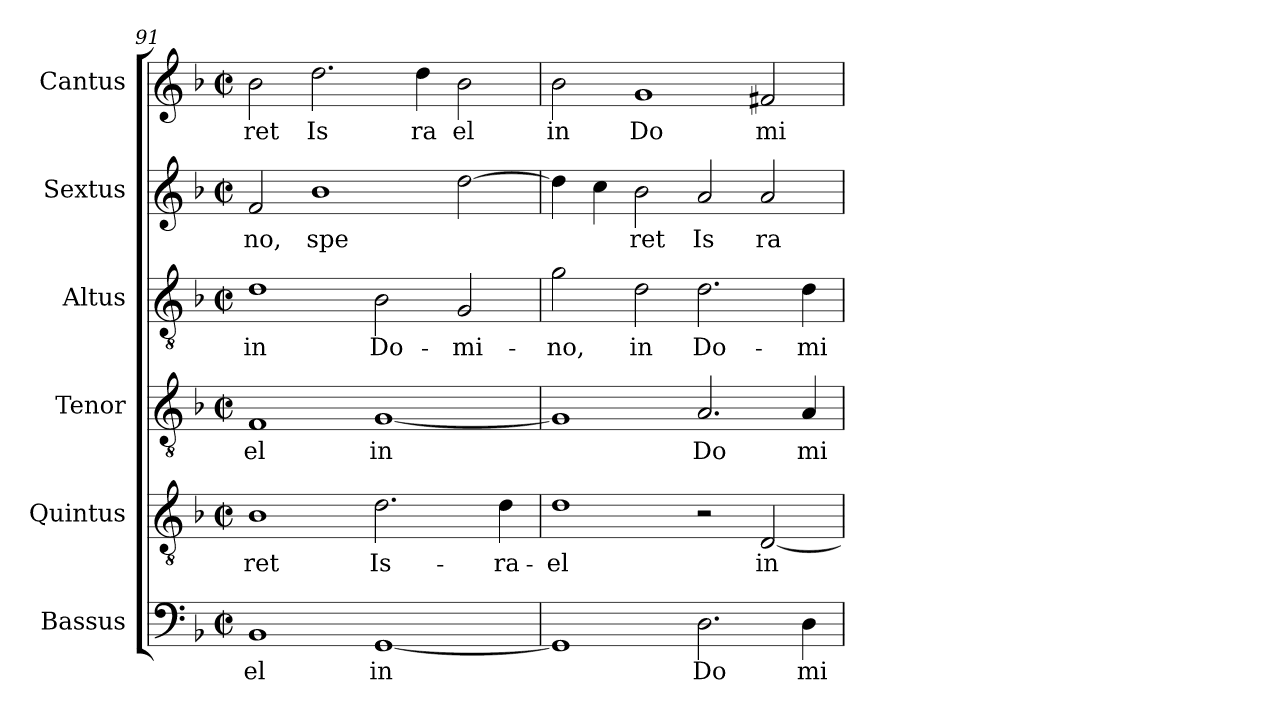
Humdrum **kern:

**kern	**text	**kern	**text	**kern	**text	**kern	**text	**kern	**text	**kern	**text
*part6	*part6	*part5	*part5	*part4	*part4	*part3	*part3	*part2	*part2	*part1	*part1
*staff6	*staff6	*staff5	*staff5	*staff4	*staff4	*staff3	*staff3	*staff2	*staff2	*staff1	*staff1
*I"Bassus	*	*I"Quintus	*	*I"Tenor	*	*I"Altus	*	*I"Sextus	*	*I"Cantus	*
!!LO:LB:g=z
*clefF4	*	*clefGv2	*	*clefGv2	*	*clefGv2	*	*clefG2	*	*clefG2	*
*k[b-]	*	*k[b-]	*	*k[b-]	*	*k[b-]	*	*k[b-]	*	*k[b-]	*
*F:	*	*F:	*	*F:	*	*F:	*	*F:	*	*F:	*
*M2/2	*	*M2/2	*	*M2/2	*	*M2/2	*	*M2/2	*	*M2/2	*
*met(c|)	*	*met(c|)	*	*met(c|)	*	*met(c|)	*	*met(c|)	*	*met(c|)	*
=91	=91	=91	=91	=91	=91	=91	=91	=91	=91	=91	=91
!	!LO:LY:b:cj	!	!LO:LY:b:cj	!	!LO:LY:b:cj	!	!LO:LY:b:cj	!	!LO:LY:b:cj	!	!LO:LY:b:cj
1BB-	el	1B-	ret	1F	-el	1d	in	2f/	no,	2b-\	ret
!	!	!	!	!	!	!	!	!	!LO:LY:b:cj	!	!LO:LY:b:cj
.	.	.	.	.	.	.	.	1b-	spe	2.dd\	Is
!	!LO:LY:b:cj	!	!LO:LY:b:cj	!	!LO:LY:b:cj	!	!LO:LY:b:cj	!	!	!	!
[<1GG	in	2.d\	Is-	[<1G	in	2B-\	Do-	.	.	.	.
!	!	!	!	!	!	!	!	!	!	!	!LO:LY:b:cj
.	.	.	.	.	.	.	.	.	.	4dd\	ra
!	!	!	!	!	!	!	!LO:LY:b:cj	!	!	!	!LO:LY:b:cj
.	.	.	.	.	.	2G/	-mi-	[>2dd\	.	2b-\	el
!	!	!	!LO:LY:b:cj	!	!	!	!	!	!	!	!
.	.	4d\	-ra-	.	.	.	.	.	.	.	.
=92	=92	=92	=92	=92	=92	=92	=92	=92	=92	=92	=92
!	!	!	!LO:LY:b:cj	!	!	!	!LO:LY:b:cj	!	!	!	!LO:LY:b:cj
1GG]	.	1d	-el	1G]	.	2g\	-no,	4dd\]	.	2b-\	in
.	.	.	.	.	.	.	.	4cc\	.	.	.
!	!	!	!	!	!	!	!LO:LY:b:cj	!	!LO:LY:b:cj	!	!LO:LY:b:cj
.	.	.	.	.	.	2d\	in	2b-\	ret	1g	Do
!	!LO:LY:b:cj	!	!	!	!LO:LY:b:cj	!	!LO:LY:b:cj	!	!LO:LY:b:cj	!	!
2.D\	Do	2r	.	2.A/	Do	2.d\	Do-	2a/	Is	.	.
!	!	!	!LO:LY:b:cj	!	!	!	!	!	!LO:LY:b:cj	!	!LO:LY:b:cj
.	.	[<2D/	in	.	.	.	.	2a/	ra	2f#X/	mi
!	!LO:LY:b:cj	!	!	!	!LO:LY:b:cj	!	!LO:LY:b:cj	!	!	!	!
4D\	mi	.	.	4A/	mi	4d\	-mi-	.	.	.	.
=	=	=	=	=	=	=	=	=	=	=	=
*-	*-	*-	*-	*-	*-	*-	*-	*-	*-	*-	*-
